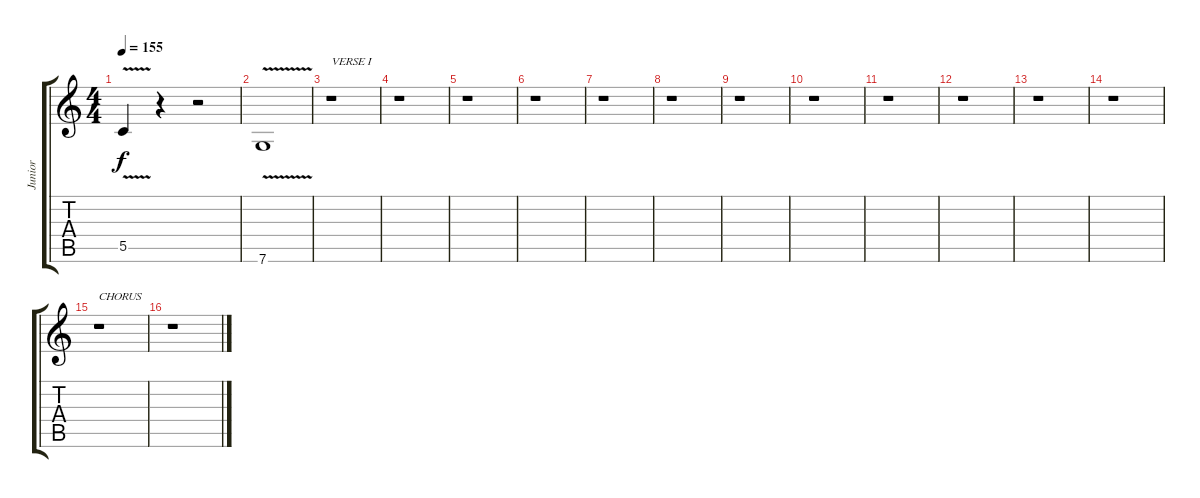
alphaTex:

\track ("Junior" "Junior") {instrument overdrivenguitar}
\staff {score tabs}
\tuning (D4 A3 F3 C3 G2 C2) {hide}
\ts (4 4)
\tempo 155
\clef g2
\ks c
5.5{v}.4{dy f} r.4 r.2 |
7.6{v}.1 |
r.1{txt "VERSE I"} |
r.1 |
r.1 |
r.1 |
r.1 |
r.1 |
r.1 |
r.1 |
r.1 |
r.1 |
r.1 |
r.1 |
r.1{txt "CHORUS"} |
r.1
